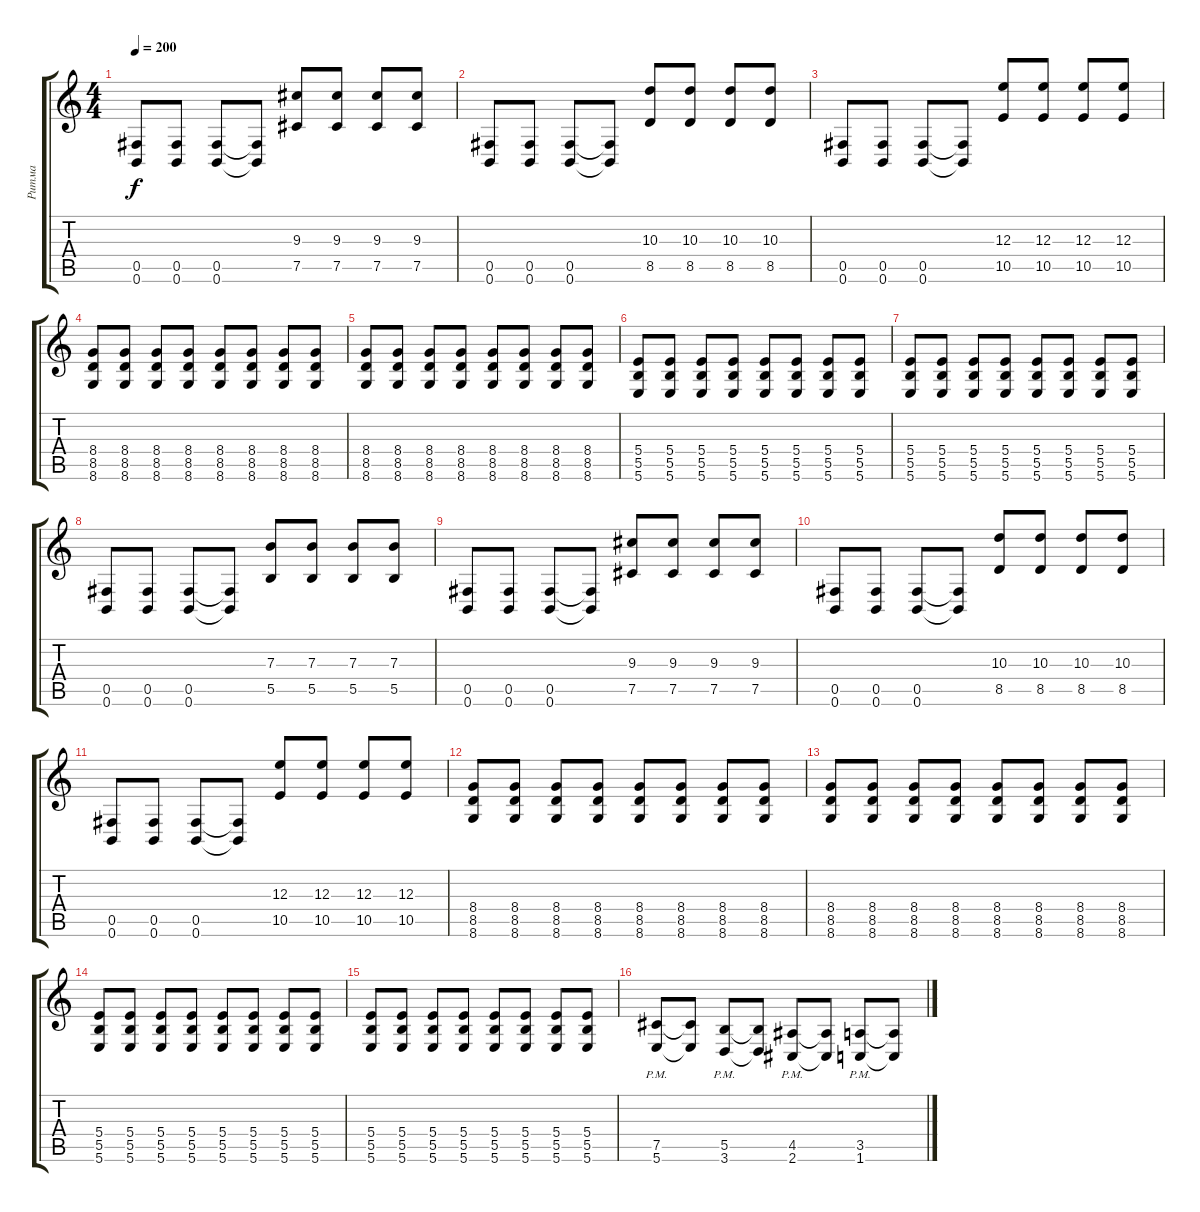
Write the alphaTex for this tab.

\track ("Ритма" "Ритма") {instrument distortionguitar}
\staff {score tabs}
\tuning (Db4 Ab3 E3 B2 Gb2 B1) {hide}
\ts (4 4)
\tempo 200
\clef g2
\ks c
(0.5 0.6).8{dy f} (0.5 0.6).8 (0.5 0.6).8 (0.5{t} 0.6{t}).8 (9.3 7.5).8 (9.3 7.5).8 (9.3 7.5).8 (9.3 7.5).8 |
(0.5 0.6).8 (0.5 0.6).8 (0.5 0.6).8 (0.5{t} 0.6{t}).8 (10.3 8.5).8 (10.3 8.5).8 (10.3 8.5).8 (10.3 8.5).8 |
(0.5 0.6).8 (0.5 0.6).8 (0.5 0.6).8 (0.5{t} 0.6{t}).8 (12.3 10.5).8 (12.3 10.5).8 (12.3 10.5).8 (12.3 10.5).8 |
(8.4 8.5 8.6).8 (8.4 8.5 8.6).8 (8.4 8.5 8.6).8 (8.4 8.5 8.6).8 (8.4 8.5 8.6).8 (8.4 8.5 8.6).8 (8.4 8.5 8.6).8 (8.4 8.5 8.6).8 |
(8.4 8.5 8.6).8 (8.4 8.5 8.6).8 (8.4 8.5 8.6).8 (8.4 8.5 8.6).8 (8.4 8.5 8.6).8 (8.4 8.5 8.6).8 (8.4 8.5 8.6).8 (8.4 8.5 8.6).8 |
(5.4 5.5 5.6).8 (5.4 5.5 5.6).8 (5.4 5.5 5.6).8 (5.4 5.5 5.6).8 (5.4 5.5 5.6).8 (5.4 5.5 5.6).8 (5.4 5.5 5.6).8 (5.4 5.5 5.6).8 |
(5.4 5.5 5.6).8 (5.4 5.5 5.6).8 (5.4 5.5 5.6).8 (5.4 5.5 5.6).8 (5.4 5.5 5.6).8 (5.4 5.5 5.6).8 (5.4 5.5 5.6).8 (5.4 5.5 5.6).8 |
(0.5 0.6).8 (0.5 0.6).8 (0.5 0.6).8 (0.5{t} 0.6{t}).8 (7.3 5.5).8 (7.3 5.5).8 (7.3 5.5).8 (7.3 5.5).8 |
(0.5 0.6).8 (0.5 0.6).8 (0.5 0.6).8 (0.5{t} 0.6{t}).8 (9.3 7.5).8 (9.3 7.5).8 (9.3 7.5).8 (9.3 7.5).8 |
(0.5 0.6).8 (0.5 0.6).8 (0.5 0.6).8 (0.5{t} 0.6{t}).8 (10.3 8.5).8 (10.3 8.5).8 (10.3 8.5).8 (10.3 8.5).8 |
(0.5 0.6).8 (0.5 0.6).8 (0.5 0.6).8 (0.5{t} 0.6{t}).8 (12.3 10.5).8 (12.3 10.5).8 (12.3 10.5).8 (12.3 10.5).8 |
(8.4 8.5 8.6).8 (8.4 8.5 8.6).8 (8.4 8.5 8.6).8 (8.4 8.5 8.6).8 (8.4 8.5 8.6).8 (8.4 8.5 8.6).8 (8.4 8.5 8.6).8 (8.4 8.5 8.6).8 |
(8.4 8.5 8.6).8 (8.4 8.5 8.6).8 (8.4 8.5 8.6).8 (8.4 8.5 8.6).8 (8.4 8.5 8.6).8 (8.4 8.5 8.6).8 (8.4 8.5 8.6).8 (8.4 8.5 8.6).8 |
(5.4 5.5 5.6).8 (5.4 5.5 5.6).8 (5.4 5.5 5.6).8 (5.4 5.5 5.6).8 (5.4 5.5 5.6).8 (5.4 5.5 5.6).8 (5.4 5.5 5.6).8 (5.4 5.5 5.6).8 |
(5.4 5.5 5.6).8 (5.4 5.5 5.6).8 (5.4 5.5 5.6).8 (5.4 5.5 5.6).8 (5.4 5.5 5.6).8 (5.4 5.5 5.6).8 (5.4 5.5 5.6).8 (5.4 5.5 5.6).8 |
(7.5{pm} 5.6{pm}).8 (7.5{t} 5.6{t}).8 (5.5{pm} 3.6{pm}).8 (5.5{t} 3.6{t}).8 (4.5{pm} 2.6{pm}).8 (4.5{t} 2.6{t}).8 (3.5{pm} 1.6{pm}).8 (3.5{t} 1.6{t}).8
